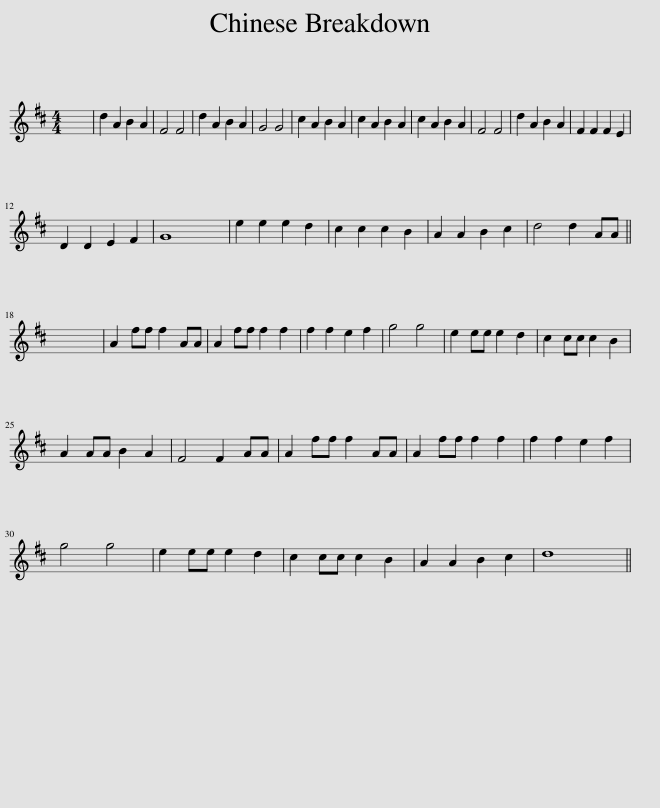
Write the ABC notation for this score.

X:1
L:1/8
M:4/4
I:linebreak $
K:D
V:1 treble
V:1
 x8 | d2 A2 B2 A2 | F4 F4 | d2 A2 B2 A2 | G4 G4 | %5
 c2 A2 B2 A2 | c2 A2 B2 A2 | c2 A2 B2 A2 | F4 F4 | d2 A2 B2 A2 | %10
 F2 F2 F2 E2 |$ D2 D2 E2 F2 | G8 | e2 e2 e2 d2 | c2 c2 c2 B2 | %15
 A2 A2 B2 c2 | d4 d2 AA ||$ x8 | A2 ff f2 AA | A2 ff f2 f2 | %20
 f2 f2 e2 f2 | g4 g4 | e2 ee e2 d2 | c2 cc c2 B2 |$ A2 AA B2 A2 | %25
 F4 F2 AA | A2 ff f2 AA | A2 ff f2 f2 | f2 f2 e2 f2 |$ g4 g4 | %30
 e2 ee e2 d2 | c2 cc c2 B2 | A2 A2 B2 c2 | d8 || %34
